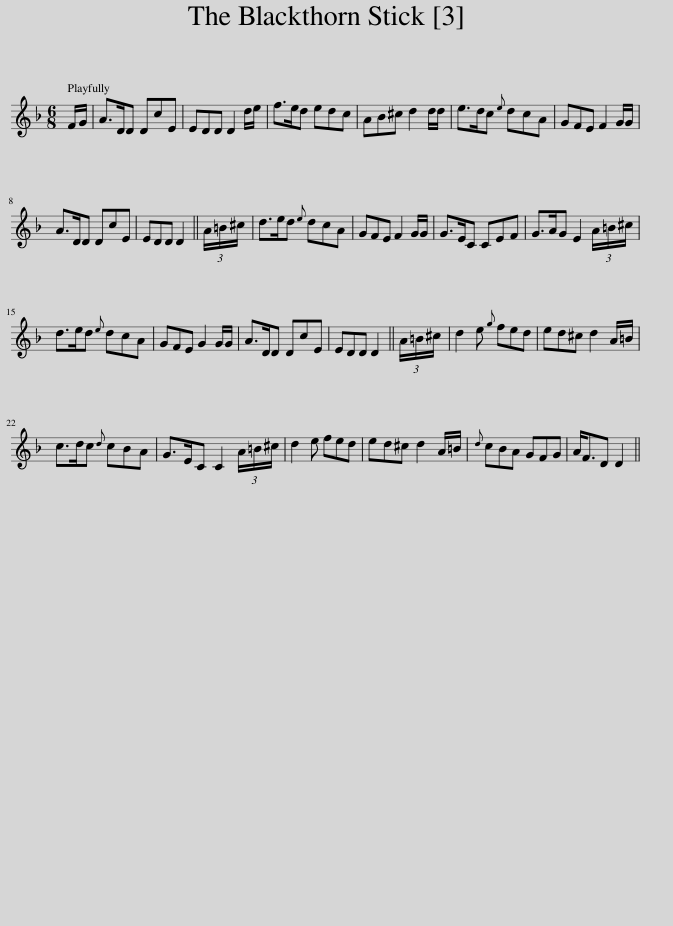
X:1
L:1/8
M:6/8
I:linebreak $
K:Dmin
V:1 treble
V:1
 F/G/ | A>DD DcE | EDD D2 d/e/ | f>ed edc | AB^c d2 d/d/ | %5
 e>dc{e} dcA | GFE F2 G/G/ |$ A>DD DcE | EDD D2 || (3A/=B/^c/ | %10
 d>ed{e} dcA | GFE F2 G/G/ | G>EC CEF | G>AG E2 (3A/=B/^c/ |$ d>ed{e} dcA | %15
 GFE G2 G/G/ | A>DD DcE | EDD D2 || (3A/=B/^c/ | d2 e{g} fed | %20
 ed^c d2 A/=B/ |$ c>dc{d} cBA | G>EC C2 (3A/=B/^c/ | d2 e fed | ed^c d2 A/=B/ | %25
{d} cBA GFG | A<FD D2 || %27
